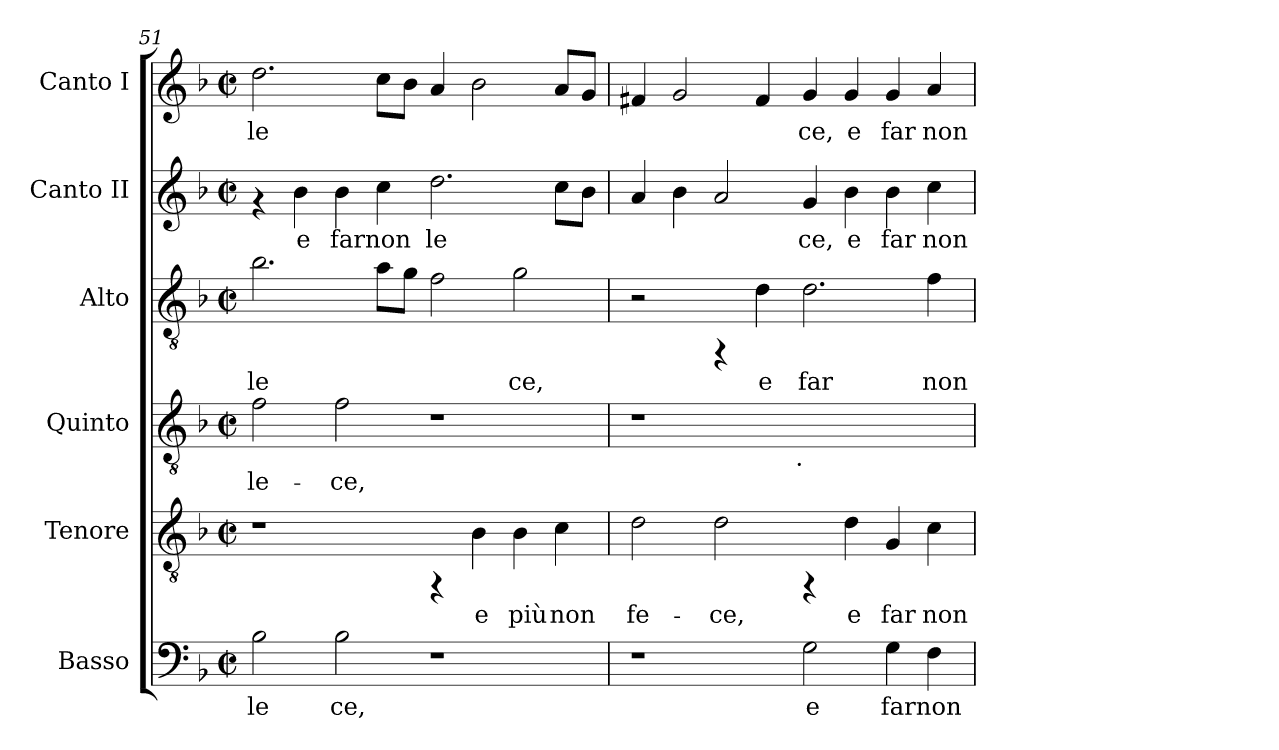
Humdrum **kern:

**kern	**text	**kern	**text	**kern	**text	**kern	**text	**kern	**text	**kern	**text
*part6	*part6	*part5	*part5	*part4	*part4	*part3	*part3	*part2	*part2	*part1	*part1
*staff6	*staff6	*staff5	*staff5	*staff4	*staff4	*staff3	*staff3	*staff2	*staff2	*staff1	*staff1
*I"Basso	*	*I"Tenore	*	*I"Quinto	*	*I"Alto	*	*I"Canto II	*	*I"Canto I	*
!!LO:PB:g=z
*clefF4	*	*clefGv2	*	*clefGv2	*	*clefGv2	*	*clefG2	*	*clefG2	*
*k[b-]	*	*k[b-]	*	*k[b-]	*	*k[b-]	*	*k[b-]	*	*k[b-]	*
*F:	*	*F:	*	*F:	*	*F:	*	*F:	*	*F:	*
*M2/2	*	*M2/2	*	*M2/2	*	*M2/2	*	*M2/2	*	*M2/2	*
*met(c|)	*	*met(c|)	*	*met(c|)	*	*met(c|)	*	*met(c|)	*	*met(c|)	*
=51	=51	=51	=51	=51	=51	=51	=51	=51	=51	=51	=51
!	!LO:LY:b:cj	!	!	!	!LO:LY:b:cj	!	!LO:LY:b:cj	!	!	!	!LO:LY:b:cj
2B-\	le	1r	.	2f\	le-	2.b-\	le-	4rf	.	2.dd\	le-
!	!	!	!	!	!	!	!	!	!LO:LY:b:cj	!	!
.	.	.	.	.	.	.	.	4b-\	e	.	.
!	!LO:LY:b:cj	!	!	!	!LO:LY:b:cj	!	!	!	!LO:LY:b:cj	!	!
2B-\	ce,	.	.	2f\	-ce,	.	.	4b-\	farnon	.	.
!	!	!	!	!	!	!	!LO:LY:b:cj	!	!LO:LY:b:cj	!	!LO:LY:b:cj
.	.	.	.	.	.	8a\L	--	4cc\	.	8cc\L	--
!	!	!	!	!	!	!	!LO:LY:b:cj	!	!	!	!LO:LY:b:cj
.	.	.	.	.	.	8g\J	--	.	.	8b-\J	--
!	!	!	!	!	!	!	!LO:LY:b:cj	!	!LO:LY:b:cj	!	!LO:LY:b:cj
1r	.	4rFF	.	1r	.	2f\	--	2.dd\	le	4a/	--
!	!	!	!LO:LY:b:cj	!	!	!	!	!	!	!	!LO:LY:b:cj
.	.	4B-\	e	.	.	.	.	.	.	2b-\	--
!	!	!	!LO:LY:b:cj	!	!	!	!LO:LY:b:cj	!	!	!	!
.	.	4B-\	più	.	.	2g\	-ce,	.	.	.	.
!	!	!	!LO:LY:b:cj	!	!	!	!	!	!LO:LY:b:cj	!	!LO:LY:b:cj
.	.	4c\	non	.	.	.	.	8cc\L	.	8a/L	--
!	!	!	!	!	!	!	!	!	!LO:LY:b:cj	!	!LO:LY:b:cj
.	.	.	.	.	.	.	.	8b-\J	.	8g/J	--
=52	=52	=52	=52	=52	=52	=52	=52	=52	=52	=52	=52
!	!	!	!LO:LY:b:cj	!	!	!	!	!	!LO:LY:b:cj	!	!LO:LY:b:cj
*	*	*	*	*^	*	*	*	*	*	*	*
1r	.	2d\	fe-	1r	2ryy	.	2r	.	4a/	.	4f#/	--
!	!	!	!	!	!	!	!	!	!	!LO:LY:b:cj	!	!LO:LY:b:cj
.	.	.	.	.	.	.	.	.	4b-\	.	2g/	--
!	!	!	!LO:LY:b:cj	!	!	!	!	!	!	!LO:LY:b:cj	!	!
.	.	2d\	-ce,	.	4ryy	.	4rFF	.	2a/	.	.	.
!	!	!	!	!	!	!	!	!LO:LY:b:cj	!	!	!	!LO:LY:b:cj
.	.	.	.	.	8...ryy	.	4d\	e	.	.	4f#/	--
!	!	!	!	!	!LO:TX:b:t=.	!	!	!	!	!	!	!
.	.	.	.	.	1ryy	.	.	.	.	.	.	.
!	!LO:LY:b:cj	!	!	!	!	!	!	!LO:LY:b:cj	!	!LO:LY:b:cj	!	!LO:LY:b:cj
2G\	e	4rFF	.	1ryy	.	.	2.d\	far	4g/	ce,	4g/	-ce,
!	!	!	!LO:LY:b:cj	!	!	!	!	!	!	!LO:LY:b:cj	!	!LO:LY:b:cj
.	.	4d\	e	.	.	.	.	.	4b-\	e	4g/	e
!	!LO:LY:b:cj	!	!LO:LY:b:cj	!	!	!	!	!	!	!LO:LY:b:cj	!	!LO:LY:b:cj
4G\	farnon	4G/	far	.	.	.	.	.	4b-\	far	4g/	far
!	!LO:LY:b:cj	!	!LO:LY:b:cj	!	!	!	!	!LO:LY:b:cj	!	!LO:LY:b:cj	!	!LO:LY:b:cj
4F\	.	4c\	non	.	.	.	4f\	non	4cc\	non	4a/	non
.	.	.	.	.	64ryy	.	.	.	.	.	.	.
*	*	*	*	*v	*v	*	*	*	*	*	*	*
=	=	=	=	=	=	=	=	=	=	=	=
*-	*-	*-	*-	*-	*-	*-	*-	*-	*-	*-	*-
